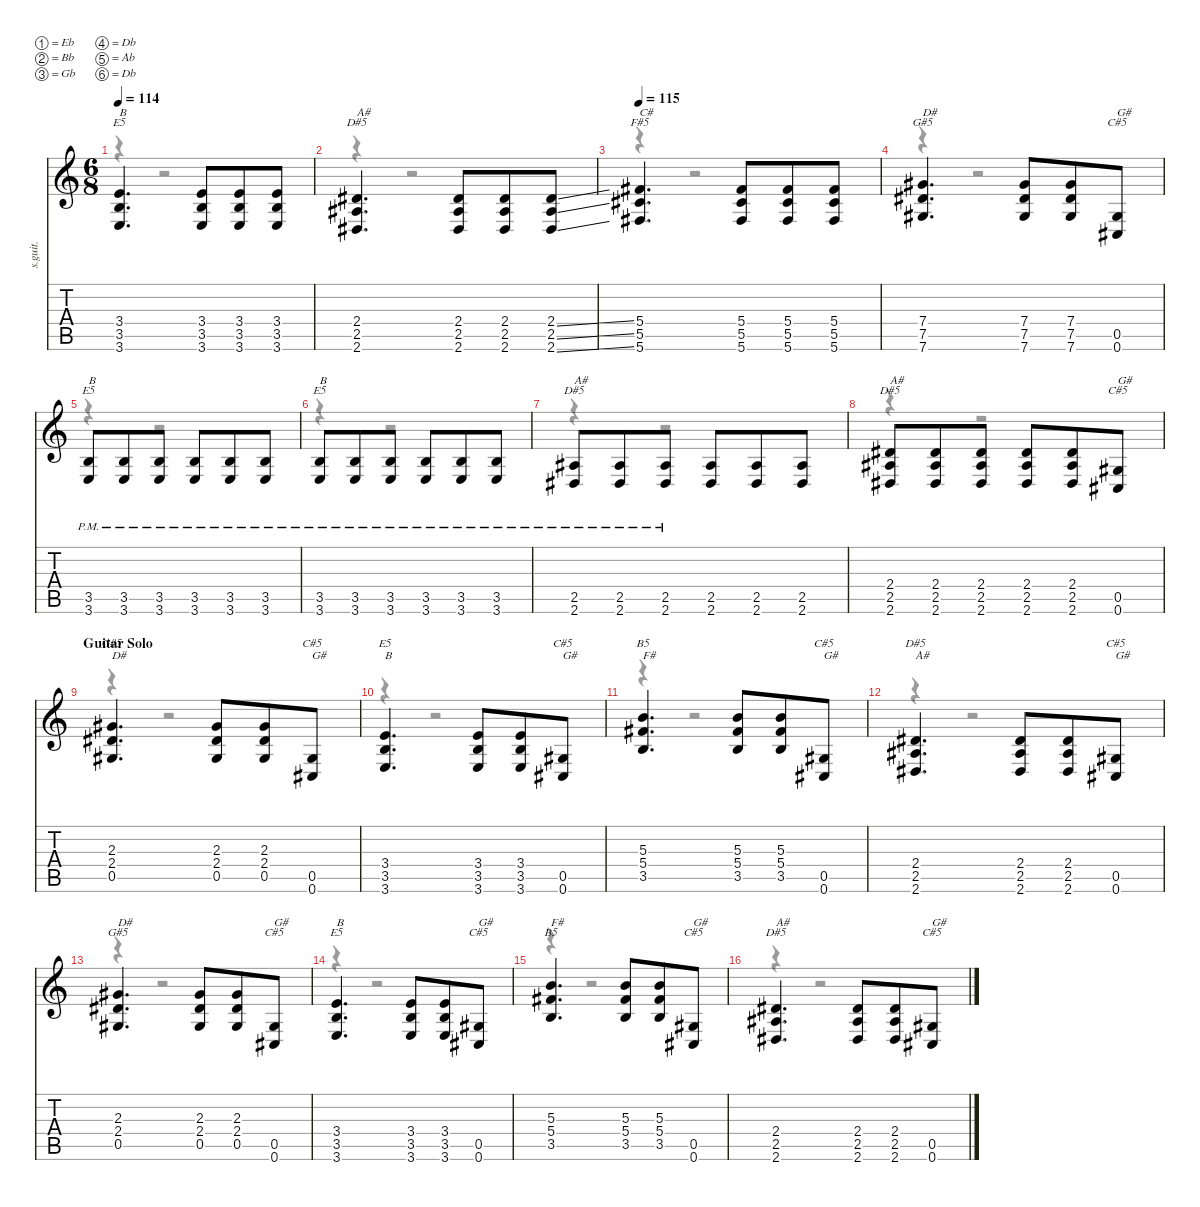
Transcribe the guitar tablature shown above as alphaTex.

\defaultSystemsLayout 4
\hideDynamics
\bracketExtendMode nobrackets
\track ("Daron - Distortion Guitar" "s.guit.") {instrument distortionguitar}
\staff {score tabs}
\tuning (Eb4 Bb3 Gb3 Db3 Ab2 Db2)
\chord ("G#5" 3 1 2 2 0 x) {showdiagram false}
\chord ("C#5" 3 1 2 2 0 x) {showdiagram false}
\chord ("E5" 3 1 2 2 0 x) {showdiagram false}
\chord ("B5" 3 1 2 2 0 x) {showdiagram false}
\chord ("D#5" 3 1 2 2 0 x) {showdiagram false}
\chord ("F#5" 3 1 2 2 0 x) {showdiagram false}
\voice
\ts (6 8)
\tempo 114
\clef g2
\ks c
(3.4 3.5 3.6).4{d ch "E5" txt "B" lyrics (0 "") lyrics (1 "") lyrics (2 "") lyrics (3 "") lyrics (4 "") dy f} (3.4 3.5 3.6).8{lyrics (0 "") lyrics (1 "") lyrics (2 "") lyrics (3 "") lyrics (4 "")} (3.4 3.5 3.6).8{lyrics (0 "") lyrics (1 "") lyrics (2 "") lyrics (3 "") lyrics (4 "")} (3.4 3.5 3.6).8{lyrics (0 "") lyrics (1 "") lyrics (2 "") lyrics (3 "") lyrics (4 "")} |
(2.4{acc #} 2.5{acc #} 2.6{acc #}).4{d ch "D#5" txt "A#" lyrics (0 "") lyrics (1 "") lyrics (2 "") lyrics (3 "") lyrics (4 "")} (2.4{acc #} 2.5{acc #} 2.6{acc #}).8{lyrics (0 "") lyrics (1 "") lyrics (2 "") lyrics (3 "") lyrics (4 "")} (2.4{acc #} 2.5{acc #} 2.6{acc #}).8{lyrics (0 "") lyrics (1 "") lyrics (2 "") lyrics (3 "") lyrics (4 "")} (2.4{ss acc #} 2.5{ss acc #} 2.6{ss acc #}).8{lyrics (0 "") lyrics (1 "") lyrics (2 "") lyrics (3 "") lyrics (4 "")} |
\tempo 115
(5.4{acc #} 5.5{acc #} 5.6{acc #}).4{d ch "F#5" txt "C#" lyrics (0 "") lyrics (1 "") lyrics (2 "") lyrics (3 "") lyrics (4 "")} (5.4{acc #} 5.5{acc #} 5.6{acc #}).8{lyrics (0 "") lyrics (1 "") lyrics (2 "") lyrics (3 "") lyrics (4 "")} (5.4{acc #} 5.5{acc #} 5.6{acc #}).8{lyrics (0 "") lyrics (1 "") lyrics (2 "") lyrics (3 "") lyrics (4 "")} (5.4{acc #} 5.5{acc #} 5.6{acc #}).8{lyrics (0 "") lyrics (1 "") lyrics (2 "") lyrics (3 "") lyrics (4 "")} |
(7.4{acc #} 7.5{acc #} 7.6{acc #}).4{d ch "G#5" txt "D#" lyrics (0 "") lyrics (1 "") lyrics (2 "") lyrics (3 "") lyrics (4 "")} (7.4{acc #} 7.5{acc #} 7.6{acc #}).8{lyrics (0 "") lyrics (1 "") lyrics (2 "") lyrics (3 "") lyrics (4 "")} (7.4{acc #} 7.5{acc #} 7.6{acc #}).8{lyrics (0 "") lyrics (1 "") lyrics (2 "") lyrics (3 "") lyrics (4 "")} (0.5{acc #} 0.6{acc #}).8{ch "C#5" txt "G#" lyrics (0 "") lyrics (1 "") lyrics (2 "") lyrics (3 "") lyrics (4 "")} |
(3.5{pm} 3.6{pm}).8{ch "E5" txt "B" lyrics (0 "") lyrics (1 "") lyrics (2 "") lyrics (3 "") lyrics (4 "")} (3.5{pm} 3.6{pm}).8{lyrics (0 "") lyrics (1 "") lyrics (2 "") lyrics (3 "") lyrics (4 "")} (3.5{pm} 3.6{pm}).8{lyrics (0 "") lyrics (1 "") lyrics (2 "") lyrics (3 "") lyrics (4 "")} (3.5{pm} 3.6{pm}).8{lyrics (0 "") lyrics (1 "") lyrics (2 "") lyrics (3 "") lyrics (4 "")} (3.5{pm} 3.6{pm}).8{lyrics (0 "") lyrics (1 "") lyrics (2 "") lyrics (3 "") lyrics (4 "")} (3.5{pm} 3.6{pm}).8{lyrics (0 "") lyrics (1 "") lyrics (2 "") lyrics (3 "") lyrics (4 "")} |
(3.5{pm} 3.6{pm}).8{ch "E5" txt "B" lyrics (0 "") lyrics (1 "") lyrics (2 "") lyrics (3 "") lyrics (4 "")} (3.5{pm} 3.6{pm}).8{lyrics (0 "") lyrics (1 "") lyrics (2 "") lyrics (3 "") lyrics (4 "")} (3.5{pm} 3.6{pm}).8{lyrics (0 "") lyrics (1 "") lyrics (2 "") lyrics (3 "") lyrics (4 "")} (3.5{pm} 3.6{pm}).8{lyrics (0 "") lyrics (1 "") lyrics (2 "") lyrics (3 "") lyrics (4 "")} (3.5{pm} 3.6{pm}).8{lyrics (0 "") lyrics (1 "") lyrics (2 "") lyrics (3 "") lyrics (4 "")} (3.5{pm} 3.6{pm}).8{lyrics (0 "") lyrics (1 "") lyrics (2 "") lyrics (3 "") lyrics (4 "")} |
(2.5{pm acc #} 2.6{pm acc #}).8{ch "D#5" txt "A#" lyrics (0 "") lyrics (1 "") lyrics (2 "") lyrics (3 "") lyrics (4 "")} (2.5{pm acc #} 2.6{pm acc #}).8{lyrics (0 "") lyrics (1 "") lyrics (2 "") lyrics (3 "") lyrics (4 "")} (2.5{pm acc #} 2.6{pm acc #}).8{lyrics (0 "") lyrics (1 "") lyrics (2 "") lyrics (3 "") lyrics (4 "")} (2.5{acc #} 2.6{acc #}).8{lyrics (0 "") lyrics (1 "") lyrics (2 "") lyrics (3 "") lyrics (4 "")} (2.5{acc #} 2.6{acc #}).8{lyrics (0 "") lyrics (1 "") lyrics (2 "") lyrics (3 "") lyrics (4 "")} (2.5{acc #} 2.6{acc #}).8{lyrics (0 "") lyrics (1 "") lyrics (2 "") lyrics (3 "") lyrics (4 "")} |
(2.4{acc #} 2.5{acc #} 2.6{acc #}).8{ch "D#5" txt "A#" lyrics (0 "") lyrics (1 "") lyrics (2 "") lyrics (3 "") lyrics (4 "")} (2.4{acc #} 2.5{acc #} 2.6{acc #}).8{lyrics (0 "") lyrics (1 "") lyrics (2 "") lyrics (3 "") lyrics (4 "")} (2.4{acc #} 2.5{acc #} 2.6{acc #}).8{lyrics (0 "") lyrics (1 "") lyrics (2 "") lyrics (3 "") lyrics (4 "")} (2.4{acc #} 2.5{acc #} 2.6{acc #}).8{lyrics (0 "") lyrics (1 "") lyrics (2 "") lyrics (3 "") lyrics (4 "")} (2.4{acc #} 2.5{acc #} 2.6{acc #}).8{lyrics (0 "") lyrics (1 "") lyrics (2 "") lyrics (3 "") lyrics (4 "")} (0.5{acc #} 0.6{acc #}).8{ch "C#5" txt "G#" lyrics (0 "") lyrics (1 "") lyrics (2 "") lyrics (3 "") lyrics (4 "")} |
\section ("" "Guitar Solo")
\tempo (115 hide)
(2.3{acc #} 2.4{acc #} 0.5{acc #}).4{d ch "G#5" txt "D#" lyrics (0 "") lyrics (1 "") lyrics (2 "") lyrics (3 "") lyrics (4 "")} (2.3{acc #} 2.4{acc #} 0.5{acc #}).8{lyrics (0 "") lyrics (1 "") lyrics (2 "") lyrics (3 "") lyrics (4 "")} (2.3{acc #} 2.4{acc #} 0.5{acc #}).8{lyrics (0 "") lyrics (1 "") lyrics (2 "") lyrics (3 "") lyrics (4 "")} (0.5{acc #} 0.6{acc #}).8{ch "C#5" txt "G#" lyrics (0 "") lyrics (1 "") lyrics (2 "") lyrics (3 "") lyrics (4 "")} |
(3.4 3.5 3.6).4{d ch "E5" txt "B" lyrics (0 "") lyrics (1 "") lyrics (2 "") lyrics (3 "") lyrics (4 "")} (3.4 3.5 3.6).8{lyrics (0 "") lyrics (1 "") lyrics (2 "") lyrics (3 "") lyrics (4 "")} (3.4 3.5 3.6).8{lyrics (0 "") lyrics (1 "") lyrics (2 "") lyrics (3 "") lyrics (4 "")} (0.5{acc #} 0.6{acc #}).8{ch "C#5" txt "G#" lyrics (0 "") lyrics (1 "") lyrics (2 "") lyrics (3 "") lyrics (4 "")} |
(5.3 5.4{acc #} 3.5).4{d ch "B5" txt "F#" lyrics (0 "") lyrics (1 "") lyrics (2 "") lyrics (3 "") lyrics (4 "")} (5.3 5.4{acc #} 3.5).8{lyrics (0 "") lyrics (1 "") lyrics (2 "") lyrics (3 "") lyrics (4 "")} (5.3 5.4{acc #} 3.5).8{lyrics (0 "") lyrics (1 "") lyrics (2 "") lyrics (3 "") lyrics (4 "")} (0.5{acc #} 0.6{acc #}).8{ch "C#5" txt "G# " lyrics (0 "") lyrics (1 "") lyrics (2 "") lyrics (3 "") lyrics (4 "")} |
(2.4{acc #} 2.5{acc #} 2.6{acc #}).4{d ch "D#5" txt "A#" lyrics (0 "") lyrics (1 "") lyrics (2 "") lyrics (3 "") lyrics (4 "")} (2.4{acc #} 2.5{acc #} 2.6{acc #}).8{lyrics (0 "") lyrics (1 "") lyrics (2 "") lyrics (3 "") lyrics (4 "")} (2.4{acc #} 2.5{acc #} 2.6{acc #}).8{lyrics (0 "") lyrics (1 "") lyrics (2 "") lyrics (3 "") lyrics (4 "")} (0.5{acc #} 0.6{acc #}).8{ch "C#5" txt "G#" lyrics (0 "") lyrics (1 "") lyrics (2 "") lyrics (3 "") lyrics (4 "")} |
(2.3{acc #} 2.4{acc #} 0.5{acc #}).4{d ch "G#5" txt "D#" lyrics (0 "") lyrics (1 "") lyrics (2 "") lyrics (3 "") lyrics (4 "")} (2.3{acc #} 2.4{acc #} 0.5{acc #}).8{lyrics (0 "") lyrics (1 "") lyrics (2 "") lyrics (3 "") lyrics (4 "")} (2.3{acc #} 2.4{acc #} 0.5{acc #}).8{lyrics (0 "") lyrics (1 "") lyrics (2 "") lyrics (3 "") lyrics (4 "")} (0.5{acc #} 0.6{acc #}).8{ch "C#5" txt "G#" lyrics (0 "") lyrics (1 "") lyrics (2 "") lyrics (3 "") lyrics (4 "")} |
(3.4 3.5 3.6).4{d ch "E5" txt "B" lyrics (0 "") lyrics (1 "") lyrics (2 "") lyrics (3 "") lyrics (4 "")} (3.4 3.5 3.6).8{lyrics (0 "") lyrics (1 "") lyrics (2 "") lyrics (3 "") lyrics (4 "")} (3.4 3.5 3.6).8{lyrics (0 "") lyrics (1 "") lyrics (2 "") lyrics (3 "") lyrics (4 "")} (0.5{acc #} 0.6{acc #}).8{ch "C#5" txt "G#" lyrics (0 "") lyrics (1 "") lyrics (2 "") lyrics (3 "") lyrics (4 "")} |
(5.3 5.4{acc #} 3.5).4{d ch "B5" txt "F#" lyrics (0 "") lyrics (1 "") lyrics (2 "") lyrics (3 "") lyrics (4 "")} (5.3 5.4{acc #} 3.5).8{lyrics (0 "") lyrics (1 "") lyrics (2 "") lyrics (3 "") lyrics (4 "")} (5.3 5.4{acc #} 3.5).8{lyrics (0 "") lyrics (1 "") lyrics (2 "") lyrics (3 "") lyrics (4 "")} (0.5{acc #} 0.6{acc #}).8{ch "C#5" txt "G# " lyrics (0 "") lyrics (1 "") lyrics (2 "") lyrics (3 "") lyrics (4 "")} |
(2.4{acc #} 2.5{acc #} 2.6{acc #}).4{d ch "D#5" txt "A#" lyrics (0 "") lyrics (1 "") lyrics (2 "") lyrics (3 "") lyrics (4 "")} (2.4{acc #} 2.5{acc #} 2.6{acc #}).8{lyrics (0 "") lyrics (1 "") lyrics (2 "") lyrics (3 "") lyrics (4 "")} (2.4{acc #} 2.5{acc #} 2.6{acc #}).8{lyrics (0 "") lyrics (1 "") lyrics (2 "") lyrics (3 "") lyrics (4 "")} (0.5{acc #} 0.6{acc #}).8{ch "C#5" txt "G#" lyrics (0 "") lyrics (1 "") lyrics (2 "") lyrics (3 "") lyrics (4 "")}
\voice
\clef g2
\ottava regular
\simile none
\ks c
r.4{dy f} r.2 |
r.4 r.2 |
r.4 r.2 |
r.4 r.2 |
r.4 r.2 |
r.4 r.2 |
r.4 r.2 |
r.4 r.2 |
r.4 r.2 |
r.4 r.2 |
r.4 r.2 |
r.4 r.2 |
r.4 r.2 |
r.4 r.2 |
r.4 r.2 |
r.4 r.2
